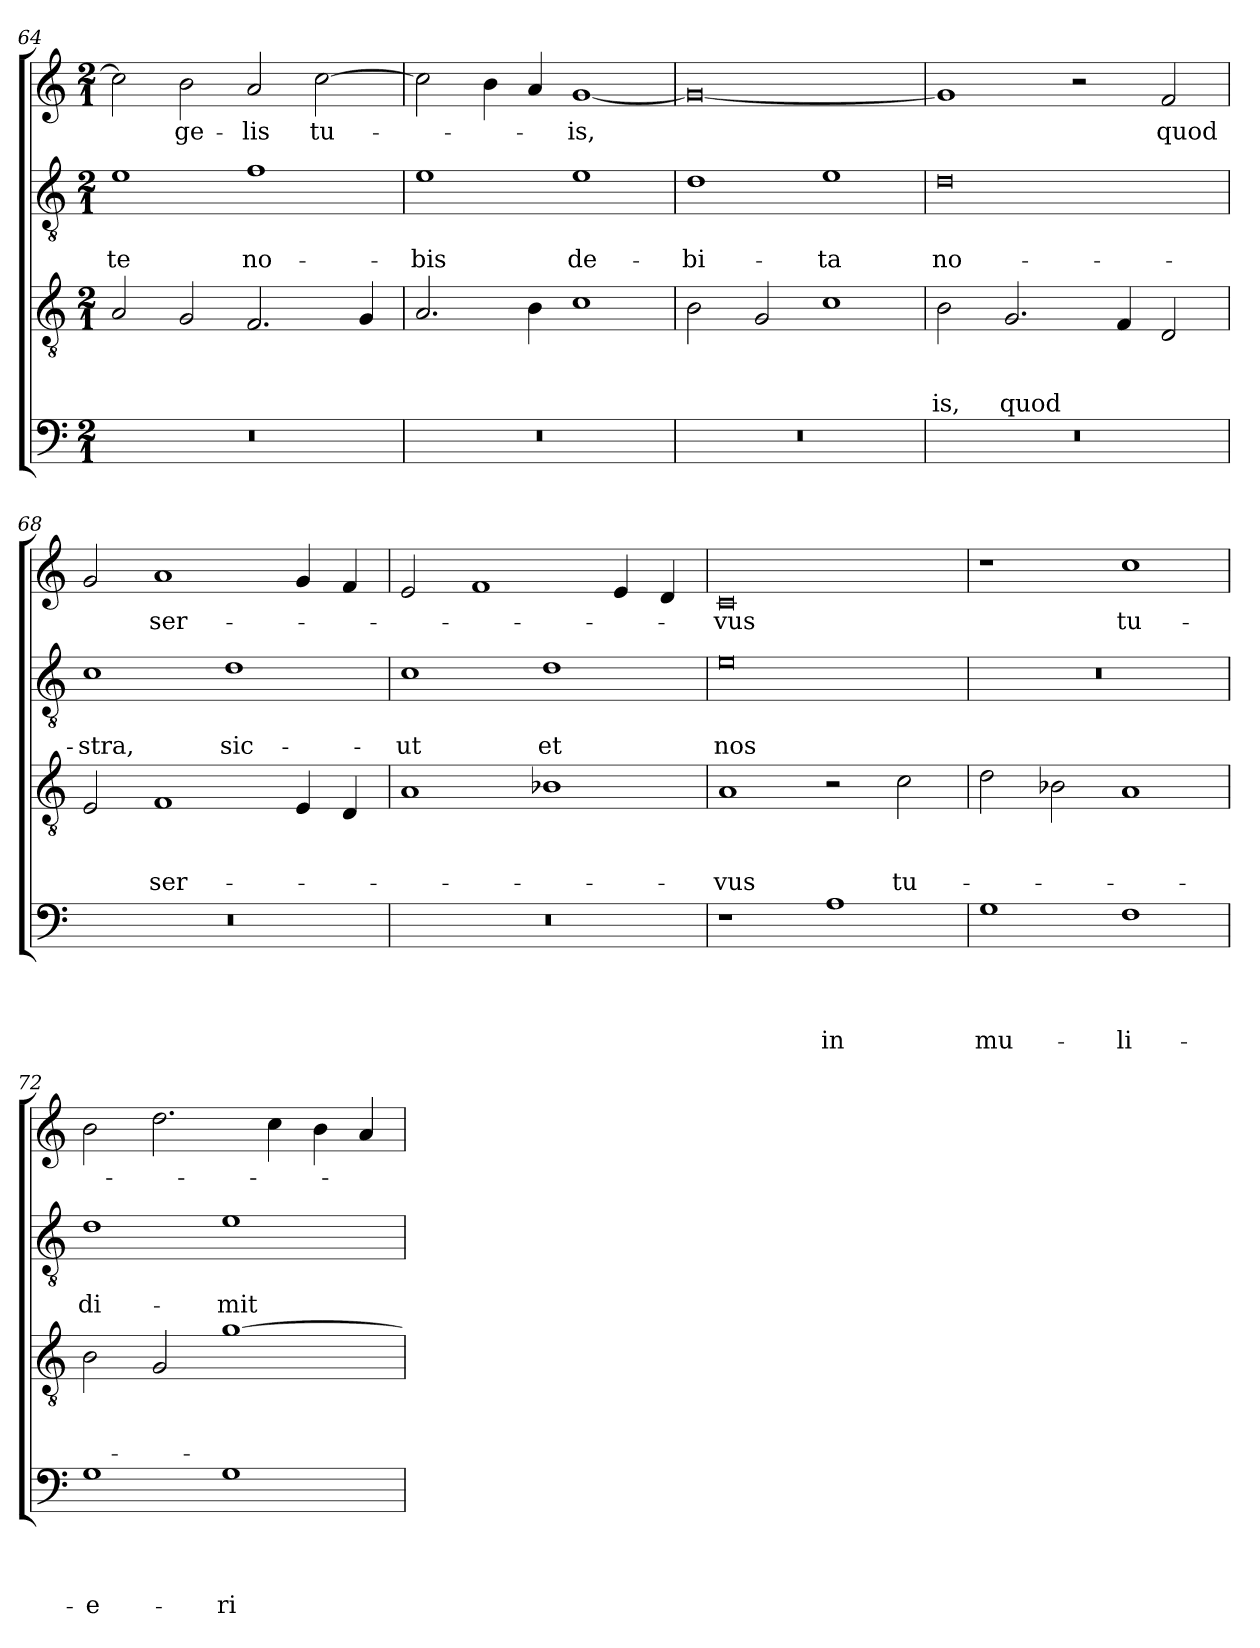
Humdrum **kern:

**kern	**text	**text	**text	**text	**kern	**text	**text	**text	**kern	**text	**text	**kern	**text
*part4	*part4	*part4	*part4	*part4	*part3	*part3	*part3	*part3	*part2	*part2	*part2	*part1	*part1
*staff4	*staff4	*staff4	*staff4	*staff4	*staff3	*staff3	*staff3	*staff3	*staff2	*staff2	*staff2	*staff1	*staff1
!!LO:LB:g=z
*clefF4	*	*	*	*	*clefGv2	*	*	*	*clefGv2	*	*	*clefG2	*
*k[]	*	*	*	*	*k[]	*	*	*	*k[]	*	*	*k[]	*
*C:	*	*	*	*	*C:	*	*	*	*C:	*	*	*C:	*
*M2/1	*	*	*	*	*M2/1	*	*	*	*M2/1	*	*	*M2/1	*
=64	=64	=64	=64	=64	=64	=64	=64	=64	=64	=64	=64	=64	=64
!	!	!	!	!	!	!	!	!	!	!	!LO:LY:b	!	!
0r	.	.	.	.	2A/	.	.	.	1e	.	-te	2cc\]	.
!	!	!	!	!	!	!	!	!	!	!	!	!	!LO:LY:b
.	.	.	.	.	2G/	.	.	.	.	.	.	2b\	-ge-
!	!	!	!	!	!	!	!	!	!	!	!LO:LY:b	!	!LO:LY:b
.	.	.	.	.	2.F/	.	.	.	1f	.	no-	2a/	-lis
!	!	!	!	!	!	!	!	!	!	!	!	!	!LO:LY:b
.	.	.	.	.	.	.	.	.	.	.	.	[2cc\	tu-
.	.	.	.	.	4G/	.	.	.	.	.	.	.	.
=65	=65	=65	=65	=65	=65	=65	=65	=65	=65	=65	=65	=65	=65
!	!	!	!	!	!	!	!	!	!	!	!LO:LY:b	!	!
0r	.	.	.	.	2.A/	.	.	.	1e	.	-bis	2cc\]	.
.	.	.	.	.	.	.	.	.	.	.	.	4b\	.
.	.	.	.	.	4B\	.	.	.	.	.	.	4a/	.
!	!	!	!	!	!	!	!	!	!	!	!LO:LY:b	!	!LO:LY:b
.	.	.	.	.	1c	.	.	.	1e	.	de-	[1g	-is,
=66	=66	=66	=66	=66	=66	=66	=66	=66	=66	=66	=66	=66	=66
!	!	!	!	!	!	!	!	!	!	!	!LO:LY:b	!	!
0r	.	.	.	.	2B\	.	.	.	1d	.	-bi-	0g_	.
.	.	.	.	.	2G/	.	.	.	.	.	.	.	.
!	!	!	!	!	!	!	!	!	!	!	!LO:LY:b	!	!
.	.	.	.	.	1c	.	.	.	1e	.	-ta	.	.
=67	=67	=67	=67	=67	=67	=67	=67	=67	=67	=67	=67	=67	=67
!	!	!	!	!	!	!	!	!LO:LY:b	!	!	!LO:LY:b	!	!
0r	.	.	.	.	2B\	.	.	-is,	0d	.	no-	1g]	.
!	!	!	!	!	!	!	!	!LO:LY:b	!	!	!	!	!
.	.	.	.	.	2.G/	.	.	quod	.	.	.	.	.
.	.	.	.	.	.	.	.	.	.	.	.	2r	.
.	.	.	.	.	4F/	.	.	.	.	.	.	.	.
!	!	!	!	!	!	!	!	!	!	!	!	!	!LO:LY:b
.	.	.	.	.	2D/	.	.	.	.	.	.	2f/	quod
=68	=68	=68	=68	=68	=68	=68	=68	=68	=68	=68	=68	=68	=68
!	!	!	!	!	!	!	!	!	!	!	!LO:LY:b	!	!
0r	.	.	.	.	2E/	.	.	.	1c	.	-stra,	2g/	.
!	!	!	!	!	!	!	!	!LO:LY:b	!	!	!	!	!LO:LY:b
.	.	.	.	.	1F	.	.	ser-	.	.	.	1a	ser-
!	!	!	!	!	!	!	!	!	!	!	!LO:LY:b	!	!
.	.	.	.	.	.	.	.	.	1d	.	sic-	.	.
.	.	.	.	.	4E/	.	.	.	.	.	.	4g/	.
.	.	.	.	.	4D/	.	.	.	.	.	.	4f/	.
=69	=69	=69	=69	=69	=69	=69	=69	=69	=69	=69	=69	=69	=69
!	!	!	!	!	!	!	!	!	!	!	!LO:LY:b	!	!
0r	.	.	.	.	1A	.	.	.	1c	.	-ut	2e/	.
.	.	.	.	.	.	.	.	.	.	.	.	1f	.
!	!	!	!	!	!	!	!	!	!	!	!LO:LY:b	!	!
.	.	.	.	.	1B-	.	.	.	1d	.	et	.	.
.	.	.	.	.	.	.	.	.	.	.	.	4e/	.
.	.	.	.	.	.	.	.	.	.	.	.	4d/	.
=70	=70	=70	=70	=70	=70	=70	=70	=70	=70	=70	=70	=70	=70
!	!	!	!	!	!	!	!	!LO:LY:b	!	!	!LO:LY:b	!	!LO:LY:b
1r	.	.	.	.	1A	.	.	-vus	0e	.	nos	0c	-vus
!	!	!	!	!LO:LY:b	!	!	!	!	!	!	!	!	!
1A	.	.	.	-in	2r	.	.	.	.	.	.	.	.
!	!	!	!	!	!	!	!	!LO:LY:b	!	!	!	!	!
.	.	.	.	.	2c\	.	.	tu-	.	.	.	.	.
!!LO:LB:g=z
=71	=71	=71	=71	=71	=71	=71	=71	=71	=71	=71	=71	=71	=71
!	!	!	!	!LO:LY:b	!	!	!	!	!	!	!	!	!
1G	.	.	.	mu-	2d\	.	.	.	0r	.	.	1r	.
.	.	.	.	.	2B-\	.	.	.	.	.	.	.	.
!	!	!	!	!LO:LY:b	!	!	!	!	!	!	!	!	!LO:LY:b
1F	.	.	.	-li-	1A	.	.	.	.	.	.	1cc	tu-
=72	=72	=72	=72	=72	=72	=72	=72	=72	=72	=72	=72	=72	=72
!	!	!	!	!LO:LY:b	!	!	!	!	!	!	!LO:LY:b	!	!
1G	.	.	.	-e-	2B\	.	.	.	1d	.	di-	2b\	.
.	.	.	.	.	2G/	.	.	.	.	.	.	2.dd\	.
!	!	!	!	!LO:LY:b	!	!	!	!	!	!	!LO:LY:b	!	!
1G	.	.	.	-ri-	[1g	.	.	.	1e	.	-mit-	.	.
.	.	.	.	.	.	.	.	.	.	.	.	4cc\	.
.	.	.	.	.	.	.	.	.	.	.	.	4b\	.
.	.	.	.	.	.	.	.	.	.	.	.	4a/	.
=	=	=	=	=	=	=	=	=	=	=	=	=	=
*-	*-	*-	*-	*-	*-	*-	*-	*-	*-	*-	*-	*-	*-
